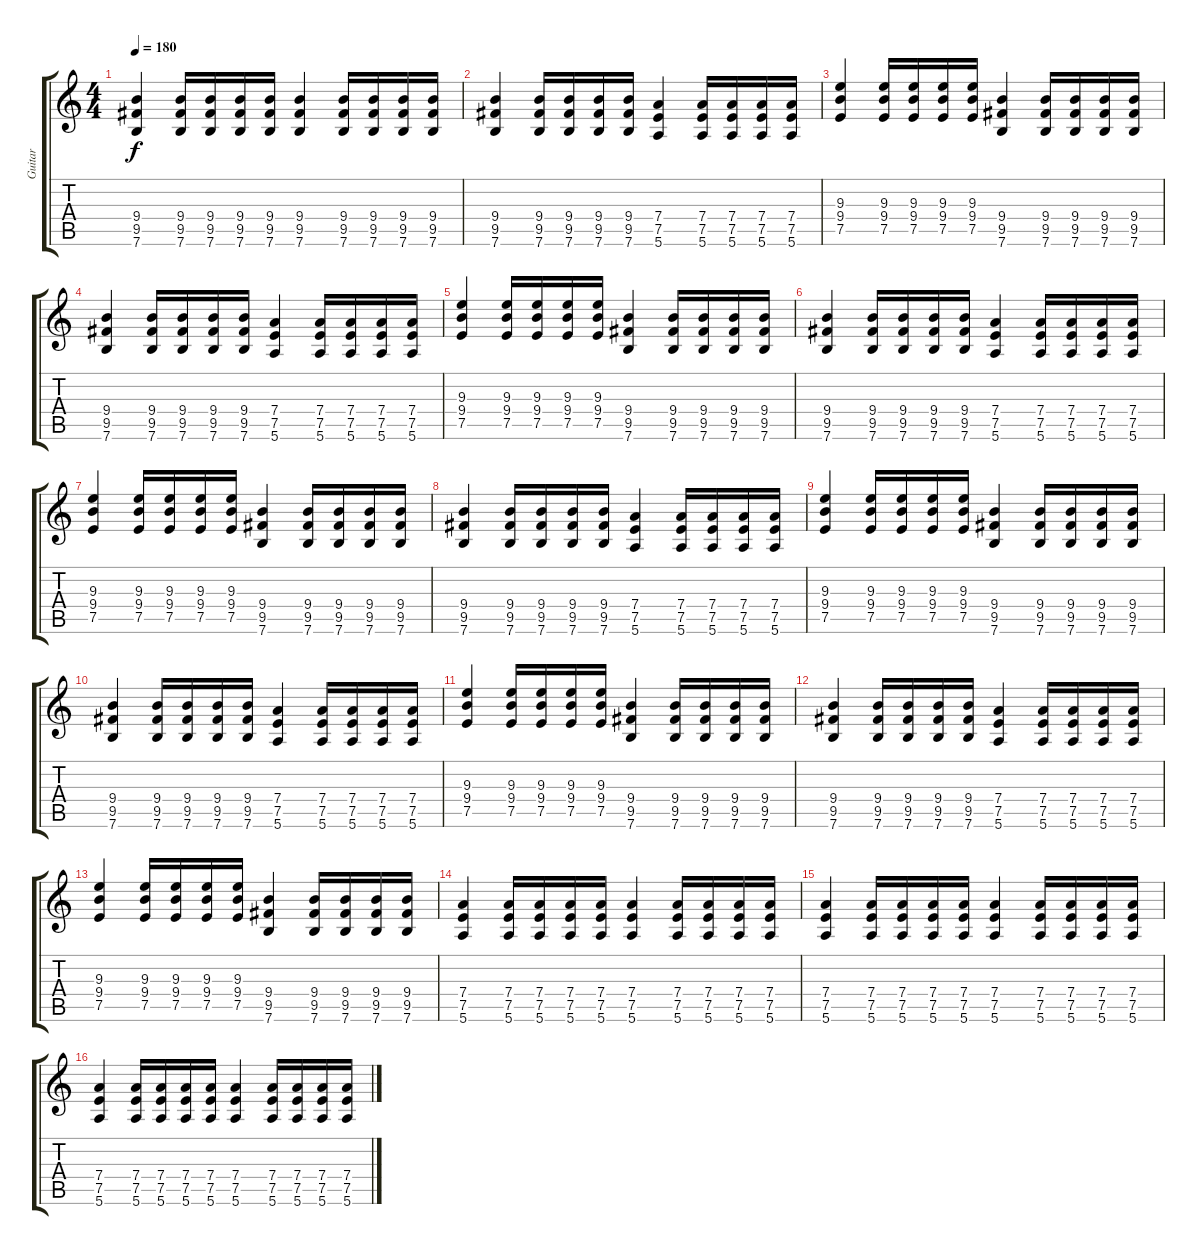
\track ("Guitar" "Guitar") {instrument overdrivenguitar}
\staff {score tabs}
\tuning (E4 B3 G3 D3 A2 E2) {hide}
\ts (4 4)
\tempo 180
\clef g2
\ks c
(9.4 9.5 7.6).4{dy f} (9.4 9.5 7.6).16 (9.4 9.5 7.6).16 (9.4 9.5 7.6).16 (9.4 9.5 7.6).16 (9.4 9.5 7.6).4 (9.4 9.5 7.6).16 (9.4 9.5 7.6).16 (9.4 9.5 7.6).16 (9.4 9.5 7.6).16 |
(9.4 9.5 7.6).4 (9.4 9.5 7.6).16 (9.4 9.5 7.6).16 (9.4 9.5 7.6).16 (9.4 9.5 7.6).16 (7.4 7.5 5.6).4 (7.4 7.5 5.6).16 (7.4 7.5 5.6).16 (7.4 7.5 5.6).16 (7.4 7.5 5.6).16 |
(9.3 9.4 7.5).4 (9.3 9.4 7.5).16 (9.3 9.4 7.5).16 (9.3 9.4 7.5).16 (9.3 9.4 7.5).16 (9.4 9.5 7.6).4 (9.4 9.5 7.6).16 (9.4 9.5 7.6).16 (9.4 9.5 7.6).16 (9.4 9.5 7.6).16 |
(9.4 9.5 7.6).4 (9.4 9.5 7.6).16 (9.4 9.5 7.6).16 (9.4 9.5 7.6).16 (9.4 9.5 7.6).16 (7.4 7.5 5.6).4 (7.4 7.5 5.6).16 (7.4 7.5 5.6).16 (7.4 7.5 5.6).16 (7.4 7.5 5.6).16 |
(9.3 9.4 7.5).4 (9.3 9.4 7.5).16 (9.3 9.4 7.5).16 (9.3 9.4 7.5).16 (9.3 9.4 7.5).16 (9.4 9.5 7.6).4 (9.4 9.5 7.6).16 (9.4 9.5 7.6).16 (9.4 9.5 7.6).16 (9.4 9.5 7.6).16 |
(9.4 9.5 7.6).4 (9.4 9.5 7.6).16 (9.4 9.5 7.6).16 (9.4 9.5 7.6).16 (9.4 9.5 7.6).16 (7.4 7.5 5.6).4 (7.4 7.5 5.6).16 (7.4 7.5 5.6).16 (7.4 7.5 5.6).16 (7.4 7.5 5.6).16 |
(9.3 9.4 7.5).4 (9.3 9.4 7.5).16 (9.3 9.4 7.5).16 (9.3 9.4 7.5).16 (9.3 9.4 7.5).16 (9.4 9.5 7.6).4 (9.4 9.5 7.6).16 (9.4 9.5 7.6).16 (9.4 9.5 7.6).16 (9.4 9.5 7.6).16 |
(9.4 9.5 7.6).4 (9.4 9.5 7.6).16 (9.4 9.5 7.6).16 (9.4 9.5 7.6).16 (9.4 9.5 7.6).16 (7.4 7.5 5.6).4 (7.4 7.5 5.6).16 (7.4 7.5 5.6).16 (7.4 7.5 5.6).16 (7.4 7.5 5.6).16 |
(9.3 9.4 7.5).4 (9.3 9.4 7.5).16 (9.3 9.4 7.5).16 (9.3 9.4 7.5).16 (9.3 9.4 7.5).16 (9.4 9.5 7.6).4 (9.4 9.5 7.6).16 (9.4 9.5 7.6).16 (9.4 9.5 7.6).16 (9.4 9.5 7.6).16 |
(9.4 9.5 7.6).4 (9.4 9.5 7.6).16 (9.4 9.5 7.6).16 (9.4 9.5 7.6).16 (9.4 9.5 7.6).16 (7.4 7.5 5.6).4 (7.4 7.5 5.6).16 (7.4 7.5 5.6).16 (7.4 7.5 5.6).16 (7.4 7.5 5.6).16 |
(9.3 9.4 7.5).4 (9.3 9.4 7.5).16 (9.3 9.4 7.5).16 (9.3 9.4 7.5).16 (9.3 9.4 7.5).16 (9.4 9.5 7.6).4 (9.4 9.5 7.6).16 (9.4 9.5 7.6).16 (9.4 9.5 7.6).16 (9.4 9.5 7.6).16 |
(9.4 9.5 7.6).4 (9.4 9.5 7.6).16 (9.4 9.5 7.6).16 (9.4 9.5 7.6).16 (9.4 9.5 7.6).16 (7.4 7.5 5.6).4 (7.4 7.5 5.6).16 (7.4 7.5 5.6).16 (7.4 7.5 5.6).16 (7.4 7.5 5.6).16 |
(9.3 9.4 7.5).4 (9.3 9.4 7.5).16 (9.3 9.4 7.5).16 (9.3 9.4 7.5).16 (9.3 9.4 7.5).16 (9.4 9.5 7.6).4 (9.4 9.5 7.6).16 (9.4 9.5 7.6).16 (9.4 9.5 7.6).16 (9.4 9.5 7.6).16 |
(7.4 7.5 5.6).4 (7.4 7.5 5.6).16 (7.4 7.5 5.6).16 (7.4 7.5 5.6).16 (7.4 7.5 5.6).16 (7.4 7.5 5.6).4 (7.4 7.5 5.6).16 (7.4 7.5 5.6).16 (7.4 7.5 5.6).16 (7.4 7.5 5.6).16 |
(7.4 7.5 5.6).4 (7.4 7.5 5.6).16 (7.4 7.5 5.6).16 (7.4 7.5 5.6).16 (7.4 7.5 5.6).16 (7.4 7.5 5.6).4 (7.4 7.5 5.6).16 (7.4 7.5 5.6).16 (7.4 7.5 5.6).16 (7.4 7.5 5.6).16 |
(7.4 7.5 5.6).4 (7.4 7.5 5.6).16 (7.4 7.5 5.6).16 (7.4 7.5 5.6).16 (7.4 7.5 5.6).16 (7.4 7.5 5.6).4 (7.4 7.5 5.6).16 (7.4 7.5 5.6).16 (7.4 7.5 5.6).16 (7.4 7.5 5.6).16
